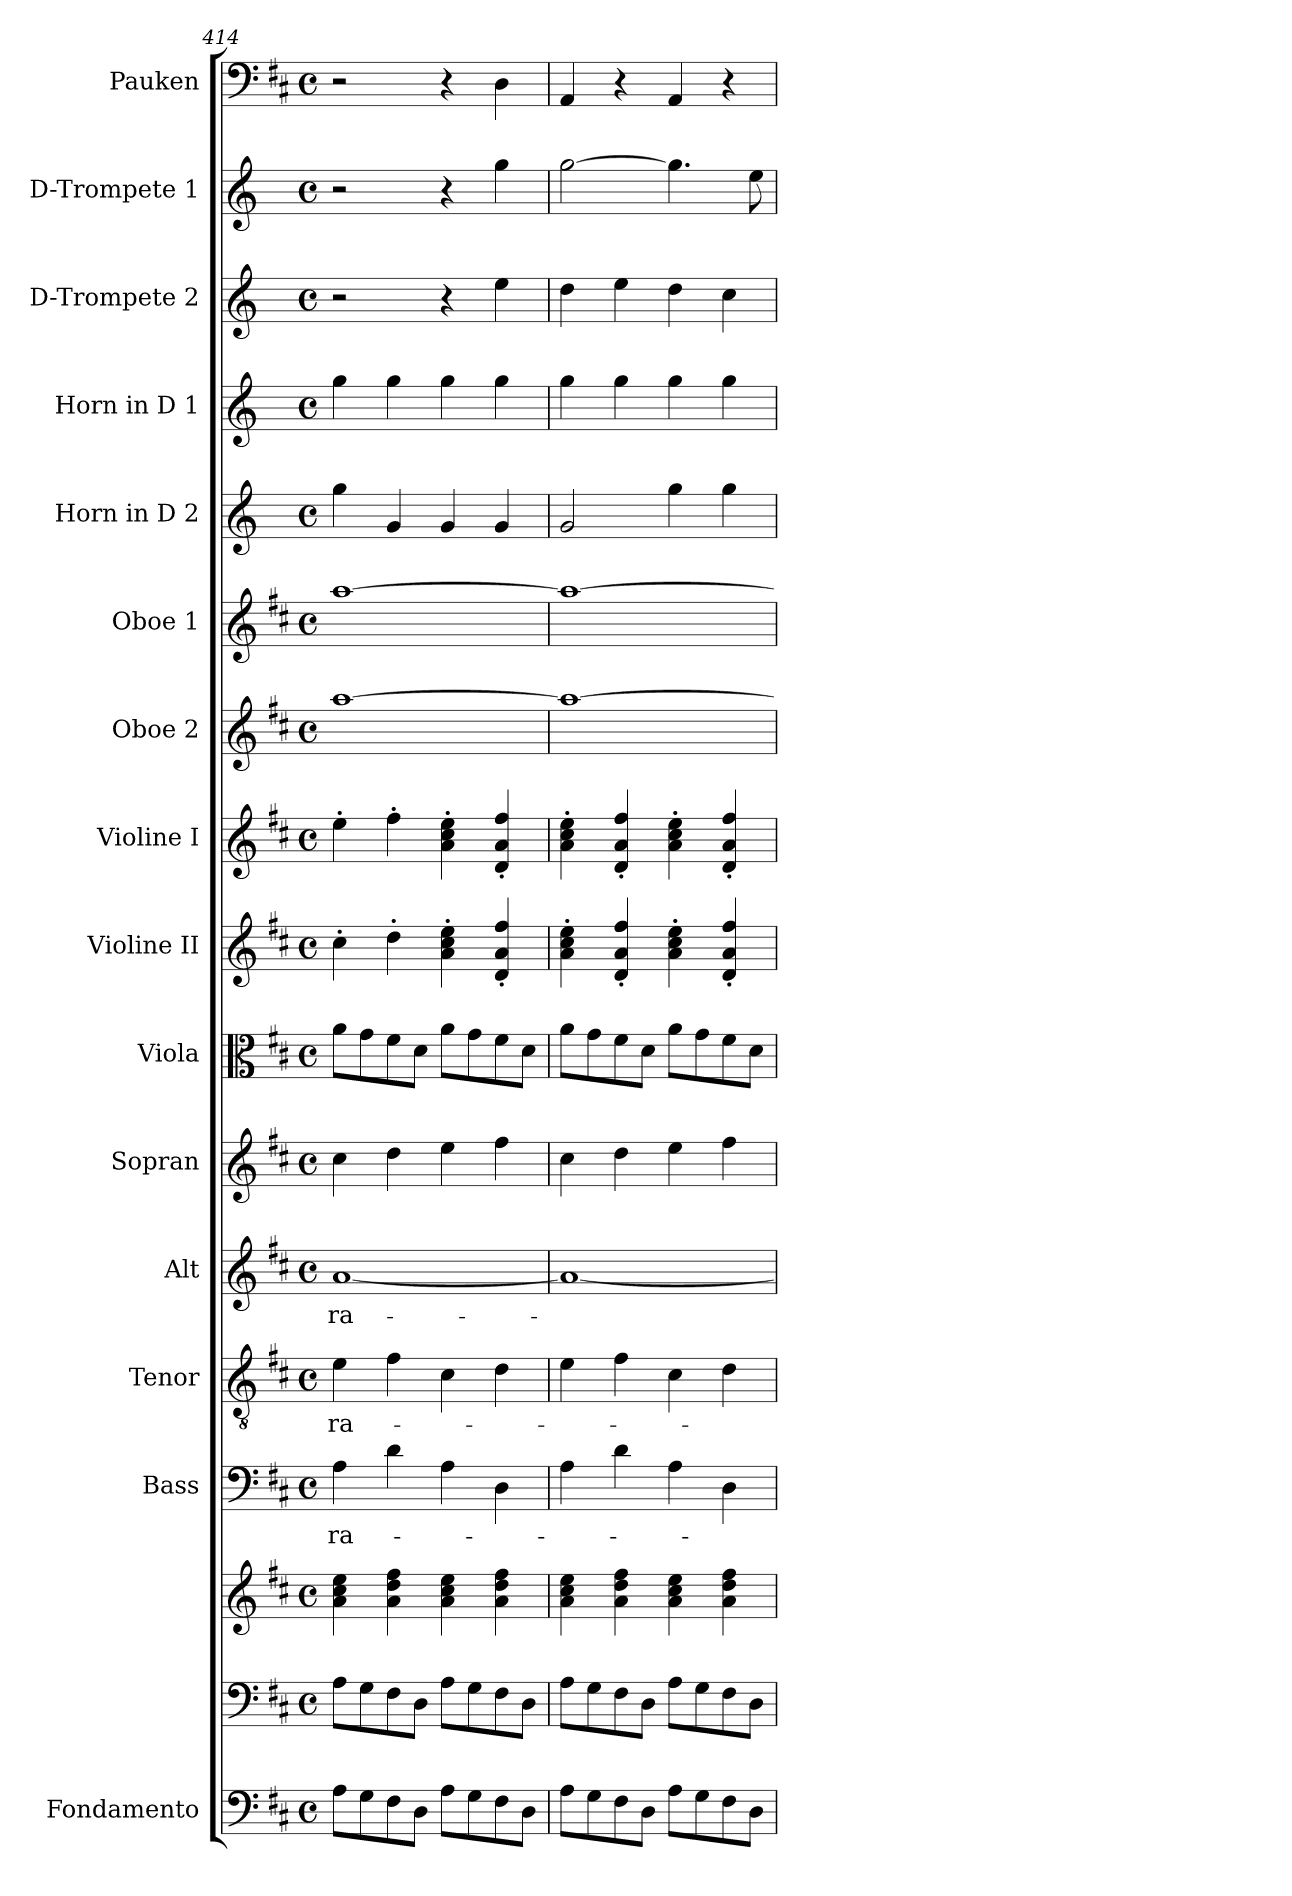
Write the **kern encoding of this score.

**kern	**kern	**kern	**kern	**text	**kern	**text	**kern	**text	**kern	**kern	**kern	**kern	**kern	**kern	**kern	**kern	**kern	**kern	**kern
*part16	*part15	*part15	*part14	*part14	*part13	*part13	*part12	*part12	*part11	*part10	*part9	*part8	*part7	*part6	*part5	*part4	*part3	*part2	*part1
*staff17	*staff16	*staff15	*staff14	*staff14	*staff13	*staff13	*staff12	*staff12	*staff11	*staff10	*staff9	*staff8	*staff7	*staff6	*staff5	*staff4	*staff3	*staff2	*staff1
*I"Fondamento	*	*	*I"Bass	*	*I"Tenor	*	*I"Alt	*	*I"Sopran	*I"Viola	*I"Violine II	*I"Violine I	*I"Oboe 2	*I"Oboe 1	*I"Horn in D 2	*I"Horn in D 1	*I"D-Trompete 2	*I"D-Trompete 1	*I"Pauken
*I'F.	*	*	*I'B.	*	*I'T.	*	*I'A.	*	*I'S.	*I'Vla.	*I'Vl. II	*I'Vl. I	*I'Ob. 2	*I'Ob. 1	*	*	*I'D Trp. 2	*I'D Trp. 1	*I'Pk.
!!LO:PB:g=z
*clefF4	*clefF4	*clefG2	*clefF4	*	*clefGv2	*	*clefG2	*	*clefG2	*clefC3	*clefG2	*clefG2	*clefG2	*clefG2	*clefG2	*clefG2	*clefG2	*clefG2	*clefF4
*ITrd7c12	*	*	*	*	*	*	*	*	*	*	*	*	*	*	*ITrd6c10	*ITrd6c10	*ITrd-1c-2	*ITrd-1c-2	*
*k[f#c#]	*k[f#c#]	*k[f#c#]	*k[f#c#]	*	*k[f#c#]	*	*k[f#c#]	*	*k[f#c#]	*k[f#c#]	*k[f#c#]	*k[f#c#]	*k[f#c#]	*k[f#c#]	*k[f#c#]	*k[f#c#]	*k[f#c#]	*k[f#c#]	*k[f#c#]
*D:	*D:	*D:	*D:	*	*D:	*	*D:	*	*D:	*D:	*D:	*D:	*D:	*D:	*D:	*D:	*D:	*D:	*D:
*M4/4	*M4/4	*M4/4	*M4/4	*	*M4/4	*	*M4/4	*	*M4/4	*M4/4	*M4/4	*M4/4	*M4/4	*M4/4	*M4/4	*M4/4	*M4/4	*M4/4	*M4/4
*met(c)	*met(c)	*met(c)	*met(c)	*	*met(c)	*	*met(c)	*	*met(c)	*met(c)	*met(c)	*met(c)	*met(c)	*met(c)	*met(c)	*met(c)	*met(c)	*met(c)	*met(c)
=414	=414	=414	=414	=414	=414	=414	=414	=414	=414	=414	=414	=414	=414	=414	=414	=414	=414	=414	=414
!	!	!	!	!LO:LY:b	!	!LO:LY:b	!	!LO:LY:b	!	!	!	!	!	!	!	!	!	!	!
8AA\L	8A\L	4a\ 4cc#\ 4ee\	4A\	-ra-	4e\	-ra-	[1a	-ra-	4cc#\	8a\L	4cc#'>\	4ee'>\	[1aa	[1aa	4a\	4a\	2r	2r	2r
8GG\	8G\	.	.	.	.	.	.	.	.	8g\	.	.	.	.	.	.	.	.	.
8FF#\	8F#\	4a\ 4dd\ 4ff#\	4d\	.	4f#\	.	.	.	4dd\	8f#\	4dd'>\	4ff#'>\	.	.	4A/	4a\	.	.	.
8DD\J	8D\J	.	.	.	.	.	.	.	.	8d\J	.	.	.	.	.	.	.	.	.
8AA\L	8A\L	4a\ 4cc#\ 4ee\	4A\	.	4c#\	.	.	.	4ee\	8a\L	4a\'> 4cc#\'> 4ee\'>	4a\'> 4cc#\'> 4ee\'>	.	.	4A/	4a\	4r	4r	4r
8GG\	8G\	.	.	.	.	.	.	.	.	8g\	.	.	.	.	.	.	.	.	.
8FF#\	8F#\	4a\ 4dd\ 4ff#\	4D\	.	4d\	.	.	.	4ff#\	8f#\	4d/'< 4a/'< 4ff#/'<	4d/'< 4a/'< 4ff#/'<	.	.	4A/	4a\	4ff#\	4aa\	4D\
8DD\J	8D\J	.	.	.	.	.	.	.	.	8d\J	.	.	.	.	.	.	.	.	.
=415	=415	=415	=415	=415	=415	=415	=415	=415	=415	=415	=415	=415	=415	=415	=415	=415	=415	=415	=415
8AA\L	8A\L	4a\ 4cc#\ 4ee\	4A\	.	4e\	.	1a_	.	4cc#\	8a\L	4a\'> 4cc#\'> 4ee\'>	4a\'> 4cc#\'> 4ee\'>	1aa_	1aa_	2A/	4a\	4ee\	[2aa\	4AA/
8GG\	8G\	.	.	.	.	.	.	.	.	8g\	.	.	.	.	.	.	.	.	.
8FF#\	8F#\	4a\ 4dd\ 4ff#\	4d\	.	4f#\	.	.	.	4dd\	8f#\	4d/'< 4a/'< 4ff#/'<	4d/'< 4a/'< 4ff#/'<	.	.	.	4a\	4ff#\	.	4r
8DD\J	8D\J	.	.	.	.	.	.	.	.	8d\J	.	.	.	.	.	.	.	.	.
8AA\L	8A\L	4a\ 4cc#\ 4ee\	4A\	.	4c#\	.	.	.	4ee\	8a\L	4a\'> 4cc#\'> 4ee\'>	4a\'> 4cc#\'> 4ee\'>	.	.	4a\	4a\	4ee\	4.aa\]	4AA/
8GG\	8G\	.	.	.	.	.	.	.	.	8g\	.	.	.	.	.	.	.	.	.
8FF#\	8F#\	4a\ 4dd\ 4ff#\	4D\	.	4d\	.	.	.	4ff#\	8f#\	4d/'< 4a/'< 4ff#/'<	4d/'< 4a/'< 4ff#/'<	.	.	4a\	4a\	4dd\	.	4r
8DD\J	8D\J	.	.	.	.	.	.	.	.	8d\J	.	.	.	.	.	.	.	8ff#\	.
=	=	=	=	=	=	=	=	=	=	=	=	=	=	=	=	=	=	=	=
*-	*-	*-	*-	*-	*-	*-	*-	*-	*-	*-	*-	*-	*-	*-	*-	*-	*-	*-	*-
